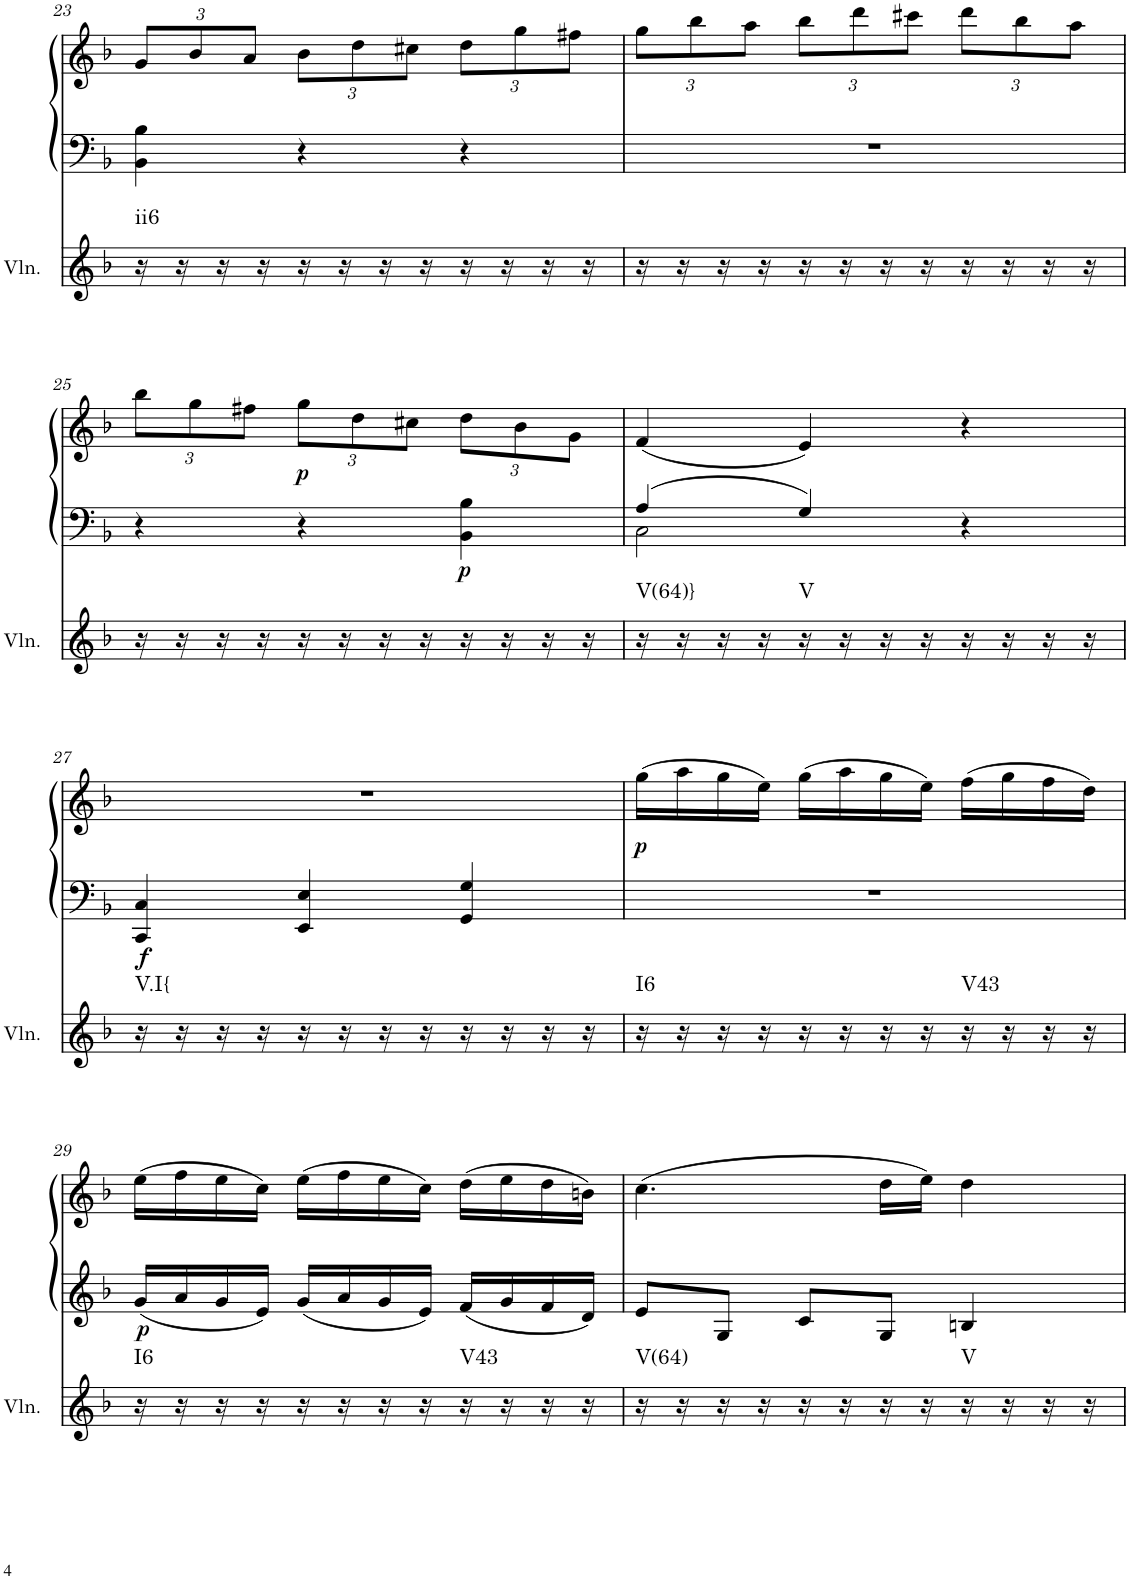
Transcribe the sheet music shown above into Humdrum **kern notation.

**kern	**harte	**kern	**kern	**dynam
*part2	*part2	*part1	*part1	*part1
*staff3	*	*staff2	*staff1	*staff1/2
*I"Violin	*	*I"Klavier linke Hand	*	*
*I'Vln.	*	*	*	*
!!LO:PB:g=z
*clefG2	*	*clefF4	*clefG2	*
*k[b-]	*	*k[b-]	*k[b-]	*
*M3/4	*	*M3/4	*M3/4	*
*	*	*	*Xbrackettup	*
=23	=23	=23	=23	=23
!	!LO:H:kt=ii6	!	!	!
16r	N	4BB-\ 4B-\	12g/L	.
16r	.	.	.	.
.	.	.	12b-/	.
16r	.	.	.	.
.	.	.	12a/J	.
16r	.	.	.	.
16r	.	4r	12b-\L	.
16r	.	.	.	.
.	.	.	12dd\	.
16r	.	.	.	.
.	.	.	12cc#X\J	.
16r	.	.	.	.
16r	.	4r	12dd\L	.
16r	.	.	.	.
.	.	.	12gg\	.
16r	.	.	.	.
.	.	.	12ff#X\J	.
16r	.	.	.	.
=24	=24	=24	=24	=24
16r	.	2.r	12gg\L	.
16r	.	.	.	.
.	.	.	12bb-\	.
16r	.	.	.	.
.	.	.	12aa\J	.
16r	.	.	.	.
16r	.	.	12bb-\L	.
16r	.	.	.	.
.	.	.	12ddd\	.
16r	.	.	.	.
.	.	.	12ccc#X\J	.
16r	.	.	.	.
16r	.	.	12ddd\L	.
16r	.	.	.	.
.	.	.	12bb-\	.
16r	.	.	.	.
.	.	.	12aa\J	.
16r	.	.	.	.
!!LO:LB:g=z
=25	=25	=25	=25	=25
16r	.	4r	12bb-\L	.
16r	.	.	.	.
.	.	.	12gg\	.
16r	.	.	.	.
.	.	.	12ff#X\J	.
16r	.	.	.	.
!	!	!	!	!LO:DY:b
16r	.	4r	12gg\L	p
16r	.	.	.	.
.	.	.	12dd\	.
16r	.	.	.	.
.	.	.	12cc#X\J	.
16r	.	.	.	.
!	!	!	!	!LO:DY:b=2
16r	.	4BB-\ 4B-\	12dd\L	p
16r	.	.	.	.
.	.	.	12b-\	.
16r	.	.	.	.
.	.	.	12g\J	.
16r	.	.	.	.
=26	=26	=26	=26	=26
*	*	*^	*	*
!	!LO:H:kt=V(64)}	!	!	!	!
16r	N	4A/	2C\	(4f/	.
16r	.	.	.	.	.
16r	.	.	.	.	.
16r	.	.	.	.	.
!	!LO:H:kt=V	!	!	!	!
16r	N	4G/	.	4e/)	.
16r	.	.	.	.	.
16r	.	.	.	.	.
16r	.	.	.	.	.
16r	.	4r	4ryy	4r	.
16r	.	.	.	.	.
16r	.	.	.	.	.
16r	.	.	.	.	.
*	*	*v	*v	*	*
!!LO:LB:g=z
=27	=27	=27	=27	=27
!	!LO:H:kt=V.I{	!	!	!LO:DY:b=2
16r	N	4CC/ 4C/	2.r	f
16r	.	.	.	.
16r	.	.	.	.
16r	.	.	.	.
16r	.	4EE/ 4E/	.	.
16r	.	.	.	.
16r	.	.	.	.
16r	.	.	.	.
16r	.	4GG/ 4G/	.	.
16r	.	.	.	.
16r	.	.	.	.
16r	.	.	.	.
=28	=28	=28	=28	=28
!	!LO:H:kt=I6	!	!	!LO:DY:b
16r	N	2.r	(16gg\LL	p
16r	.	.	16aa\	.
16r	.	.	16gg\	.
16r	.	.	16ee\JJ)	.
16r	.	.	(16gg\LL	.
16r	.	.	16aa\	.
16r	.	.	16gg\	.
16r	.	.	16ee\JJ)	.
!	!LO:H:kt=V43	!	!	!
16r	N	.	(16ff\LL	.
16r	.	.	16gg\	.
16r	.	.	16ff\	.
16r	.	.	16dd\JJ)	.
!!LO:LB:g=z
=29	=29	=29	=29	=29
!	!LO:H:kt=I6	!	!	!LO:DY:b=2
16r	N	16g/LL	(16ee\LL	p
16r	.	16a/	16ff\	.
16r	.	16g/	16ee\	.
16r	.	16e/JJ	16cc\JJ)	.
16r	.	16g/LL	(16ee\LL	.
16r	.	16a/	16ff\	.
16r	.	16g/	16ee\	.
16r	.	16e/JJ	16cc\JJ)	.
!	!LO:H:kt=V43	!	!	!
16r	N	16f/LL	(16dd\LL	.
16r	.	16g/	16ee\	.
16r	.	16f/	16dd\	.
16r	.	16d/JJ	16bn\JJ)	.
=30	=30	=30	=30	=30
!	!LO:H:kt=V(64)	!	!	!
16r	N	8e/L	(4.cc\	.
16r	.	.	.	.
16r	.	8G/J	.	.
16r	.	.	.	.
16r	.	8c/L	.	.
16r	.	.	.	.
16r	.	8G/J	16dd\LL	.
16r	.	.	16ee\JJ)	.
!	!LO:H:kt=V	!	!	!
16r	N	4Bn/	4dd\	.
16r	.	.	.	.
16r	.	.	.	.
16r	.	.	.	.
=	=	=	=	=
*-	*-	*-	*-	*-
